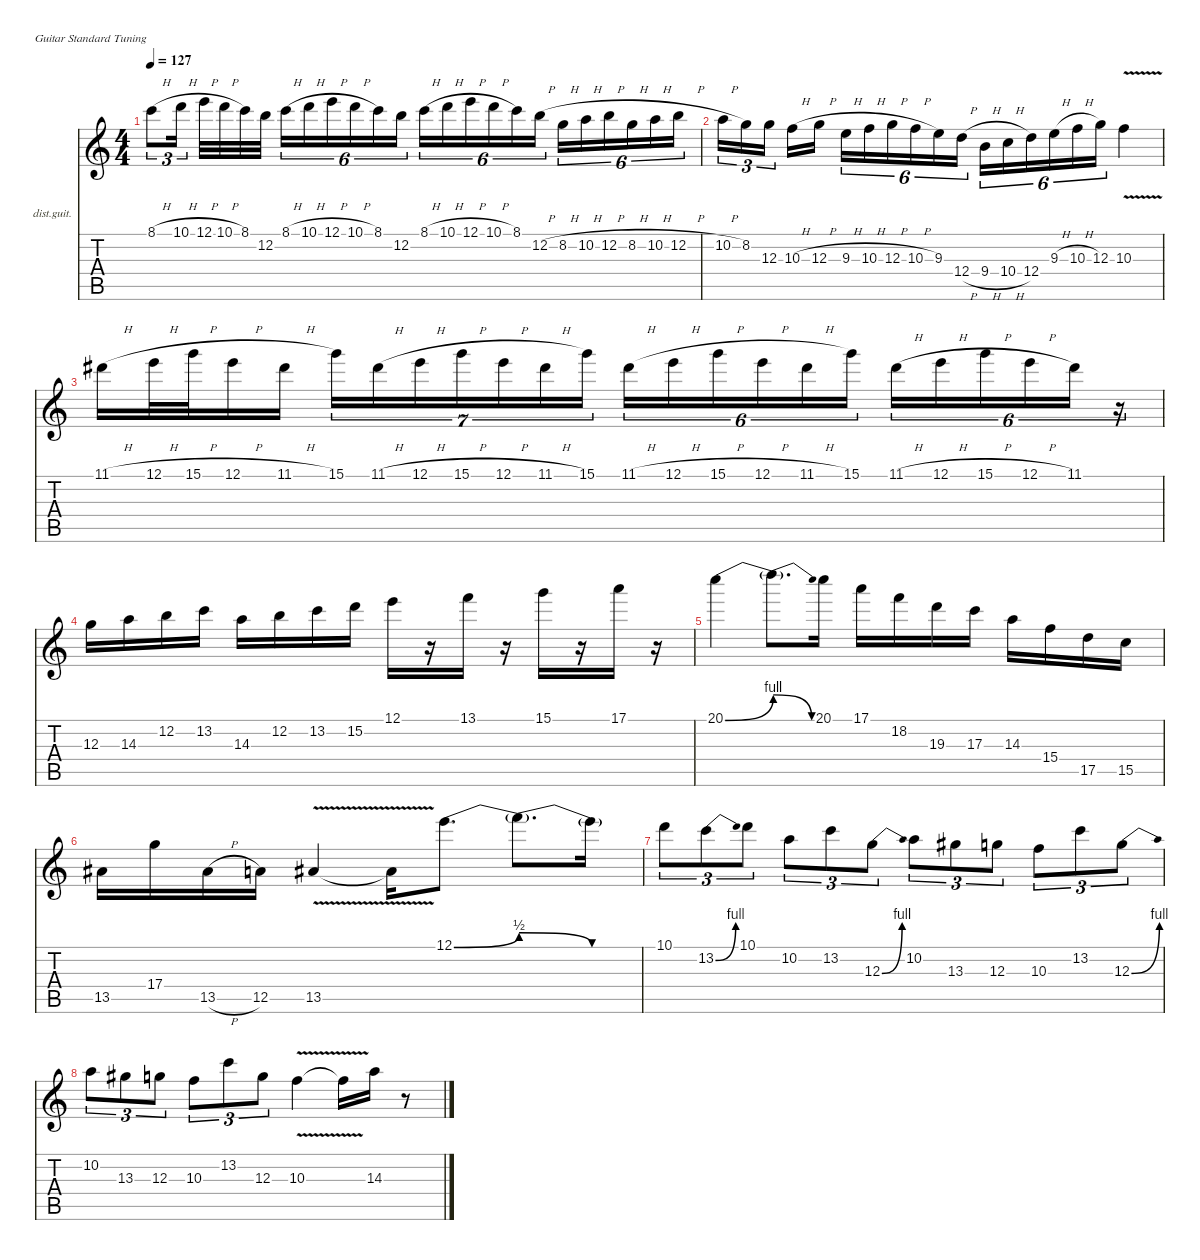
\defaultSystemsLayout 4
\hideDynamics
\bracketExtendMode nobrackets
\firstSystemTrackNameOrientation horizontal
\otherSystemsTrackNameOrientation horizontal
\track ("Lead Guitar" "dist.guit.") {instrument distortionguitar}
\staff {score tabs}
\tuning (E4 B3 G3 D3 A2 E2)
\ts (4 4)
\tempo 127
\clef g2
\ks c
8.1{h}.8{tu (3 2) dy f beam Down} 10.1{h}.16{tu (3 2) beam Down} 12.1{h}.32{beam Down} 10.1{h}.32{beam Down} 8.1.32{beam Down} 12.2.32{beam Down} 8.1{h}.16{tu (6 4) beam Down} 10.1{h}.16{tu (6 4) beam Down} 12.1{h}.16{tu (6 4) beam Down} 10.1{h}.16{tu (6 4) beam Down} 8.1.16{tu (6 4) beam Down} 12.2.16{tu (6 4) beam Down} 8.1{h}.16{tu (6 4) beam Down} 10.1{h}.16{tu (6 4) beam Down} 12.1{h}.16{tu (6 4) beam Down} 10.1{h}.16{tu (6 4) beam Down} 8.1.16{tu (6 4) beam Down} 12.2{h}.16{tu (6 4) beam Down} 8.2{h}.16{tu (6 4) beam Down} 10.2{h}.16{tu (6 4) beam Down} 12.2{h}.16{tu (6 4) beam Down} 8.2{h}.16{tu (6 4) beam Down} 10.2{h}.16{tu (6 4) beam Down} 12.2{h}.16{tu (6 4) beam Down} |
10.2{h}.16{tu (3 2) beam Down} 8.2.16{tu (3 2) beam Down} 12.3.16{tu (3 2) beam Down} 10.3{h}.16{beam Down} 12.3{h}.16{beam Down} 9.3{h}.16{tu (6 4) beam Down} 10.3{h}.16{tu (6 4) beam Down} 12.3{h}.16{tu (6 4) beam Down} 10.3{h}.16{tu (6 4) beam Down} 9.3.16{tu (6 4) beam Down} 12.4{h}.16{tu (6 4) beam Down} 9.4{h}.16{tu (6 4) beam Down} 10.4{h}.16{tu (6 4) beam Down} 12.4.16{tu (6 4) beam Down} 9.3{h}.16{tu (6 4) beam Down} 10.3{h}.16{tu (6 4) beam Down} 12.3.16{tu (6 4) beam Down} 10.3{v}.4{beam Down} |
11.1{h acc #}.16{beam Down} 12.1{h}.32{beam Down} 15.1{h}.32{beam Down} 12.1{h}.16{beam Down} 11.1{h acc #}.16{beam Down} 15.1.16{tu (7 4) beam Down} 11.1{h acc #}.16{tu (7 4) beam Down} 12.1{h}.16{tu (7 4) beam Down} 15.1{h}.16{tu (7 4) beam Down} 12.1{h}.16{tu (7 4) beam Down} 11.1{h acc #}.16{tu (7 4) beam Down} 15.1.16{tu (7 4) beam Down} 11.1{h acc #}.16{tu (6 4) beam Down} 12.1{h}.16{tu (6 4) beam Down} 15.1{h}.16{tu (6 4) beam Down} 12.1{h}.16{tu (6 4) beam Down} 11.1{h acc #}.16{tu (6 4) beam Down} 15.1.16{tu (6 4) beam Down} 11.1{h acc #}.16{tu (6 4) beam Down} 12.1{h}.16{tu (6 4) beam Down} 15.1{h}.16{tu (6 4) beam Down} 12.1{h}.16{tu (6 4) beam Down} 11.1{acc #}.16{tu (6 4) beam Down} r.16{tu (6 4) beam Down} |
12.3.16{beam Down} 14.3.16{beam Down} 12.2.16{beam Down} 13.2.16{beam Down} 14.3.16{beam Down} 12.2.16{beam Down} 13.2.16{beam Down} 15.2.16{beam Down} 12.1.16{dy ff beam Down} r.16{beam Down} 13.1.16{beam Down} r.16{beam Down} 15.1.16{beam Down} r.16{beam Down} 17.1.16{beam Down} r.16{beam Down} |
20.1{be (bend 0 0 60 4)}.4{dy f beam Down} 20.1{be (release 0 4 60 0) t}.8{d beam Down} 20.1.16{beam Down} 17.1.16{dy ff beam Down} 18.2.16{dy f beam Down} 19.3.16{beam Down} 17.3.16{beam Down} 14.3.16{beam Down} 15.4.16{beam Down} 17.5.16{beam Down} 15.5.16{beam Down} |
13.5{acc #}.16{beam Down} 17.4.16{beam Down} 13.5{h acc #}.16{beam Down} 12.5.16{beam Down} 13.5{v acc #}.4{beam Up} 13.5{v t acc #}.16{beam Down} 12.1{be (bend 0 0 60 2)}.8{d beam Down} 12.1{be (release 0 2 60 0) t}.8{d beam Down} 12.1{be (hold 0 0 60 0) t}.16{beam Down} |
10.1.8{tu (3 2) beam Down} 13.2{be (bend 0 0 30 4)}.8{tu (3 2) beam Down} 10.1.8{tu (3 2) beam Down} 10.2.8{tu (3 2) beam Down} 13.2.8{tu (3 2) beam Down} 12.3{be (bend 0 0 30 4)}.8{tu (3 2) beam Down} 10.2.8{tu (3 2) beam Down} 13.3{acc #}.8{tu (3 2) beam Down} 12.3.8{tu (3 2) beam Down} 10.3.8{tu (3 2) beam Down} 13.2.8{tu (3 2) beam Down} 12.3{be (bend 0 0 30 4)}.8{tu (3 2) beam Down} |
10.2.8{tu (3 2) beam Down} 13.3{acc #}.8{tu (3 2) beam Down} 12.3.8{tu (3 2) beam Down} 10.3.8{tu (3 2) beam Down} 13.2.8{tu (3 2) beam Down} 12.3.8{tu (3 2) beam Down} 10.3{v}.4{beam Down} 10.3{v t}.16{beam Down} 14.3.16{beam Down} r.8{beam Down}
